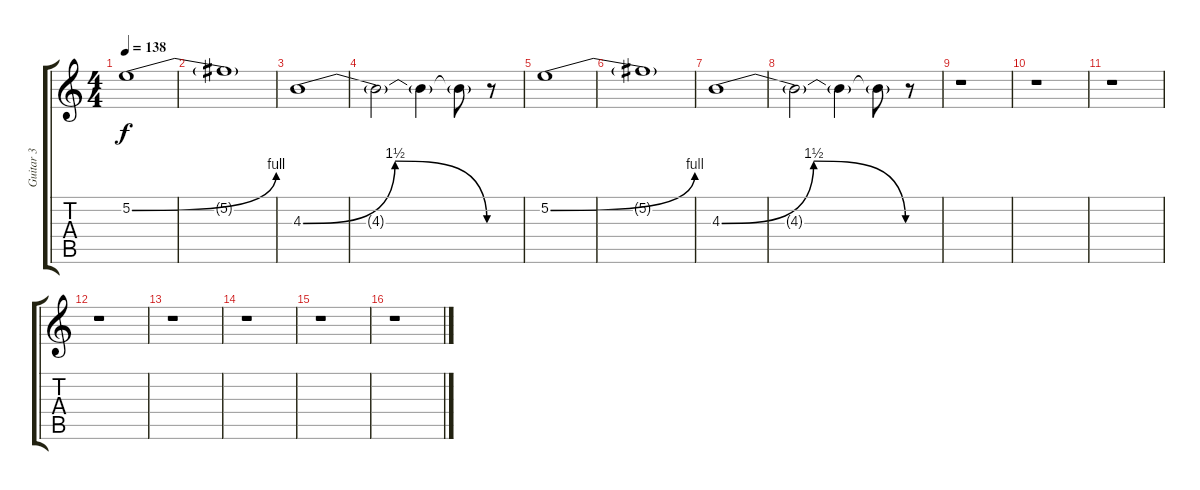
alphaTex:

\track ("Guitar 3" "Guitar 3") {instrument overdrivenguitar}
\staff {score tabs}
\tuning (E4 B3 G3 D3 A2 E2) {hide}
\ts (4 4)
\tempo 138
\clef g2
\ks c
5.2{be (bend 0 0 60 4)}.1{dy f} |
5.2{t}.1 |
4.3{be (bendrelease 0 0 15 6 53 6 60 0)}.1 |
4.3{t}.2 4.3{t}.4 4.3{t}.8 r.8 |
5.2{be (bend 0 0 60 4)}.1 |
5.2{t}.1 |
4.3{be (bendrelease 0 0 15 6 53 6 60 0)}.1 |
4.3{t}.2 4.3{t}.4 4.3{t}.8 r.8 |
r.1 |
r.1 |
r.1 |
r.1 |
r.1 |
r.1 |
r.1 |
r.1
